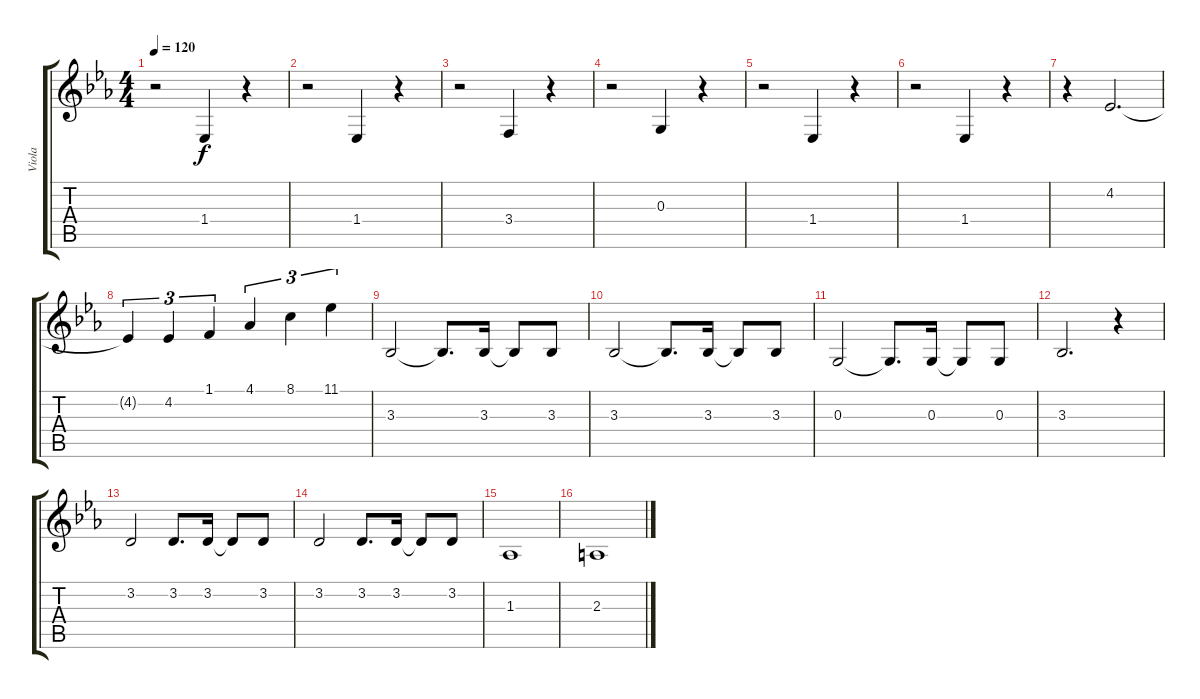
\track ("Viola" "Viola") {instrument brasssection}
\staff {score tabs}
\tuning (E4 B3 G3 D3 A2 E2) {hide}
\ts (4 4)
\tempo 120
\clef g2
\ks eb
r.2{dy f} 1.4.4 r.4 |
r.2 1.4.4 r.4 |
r.2 3.4.4 r.4 |
r.2 0.3.4 r.4 |
r.2 1.4.4 r.4 |
r.2 1.4.4 r.4 |
r.4 4.2.2{d} |
4.2{t}.4{tu (3 2)} 4.2.4{tu (3 2)} 1.1.4{tu (3 2)} 4.1.4{tu (3 2)} 8.1.4{tu (3 2)} 11.1.4{tu (3 2)} |
3.3.2 3.3{t}.8{d} 3.3.16 3.3{t}.8 3.3.8 |
3.3.2 3.3{t}.8{d} 3.3.16 3.3{t}.8 3.3.8 |
0.3.2 0.3{t}.8{d} 0.3.16 0.3{t}.8 0.3.8 |
3.3.2{d} r.4 |
3.2.2 3.2.8{d} 3.2.16 3.2{t}.8 3.2.8 |
3.2.2 3.2.8{d} 3.2.16 3.2{t}.8 3.2.8 |
1.3.1 |
2.3.1
